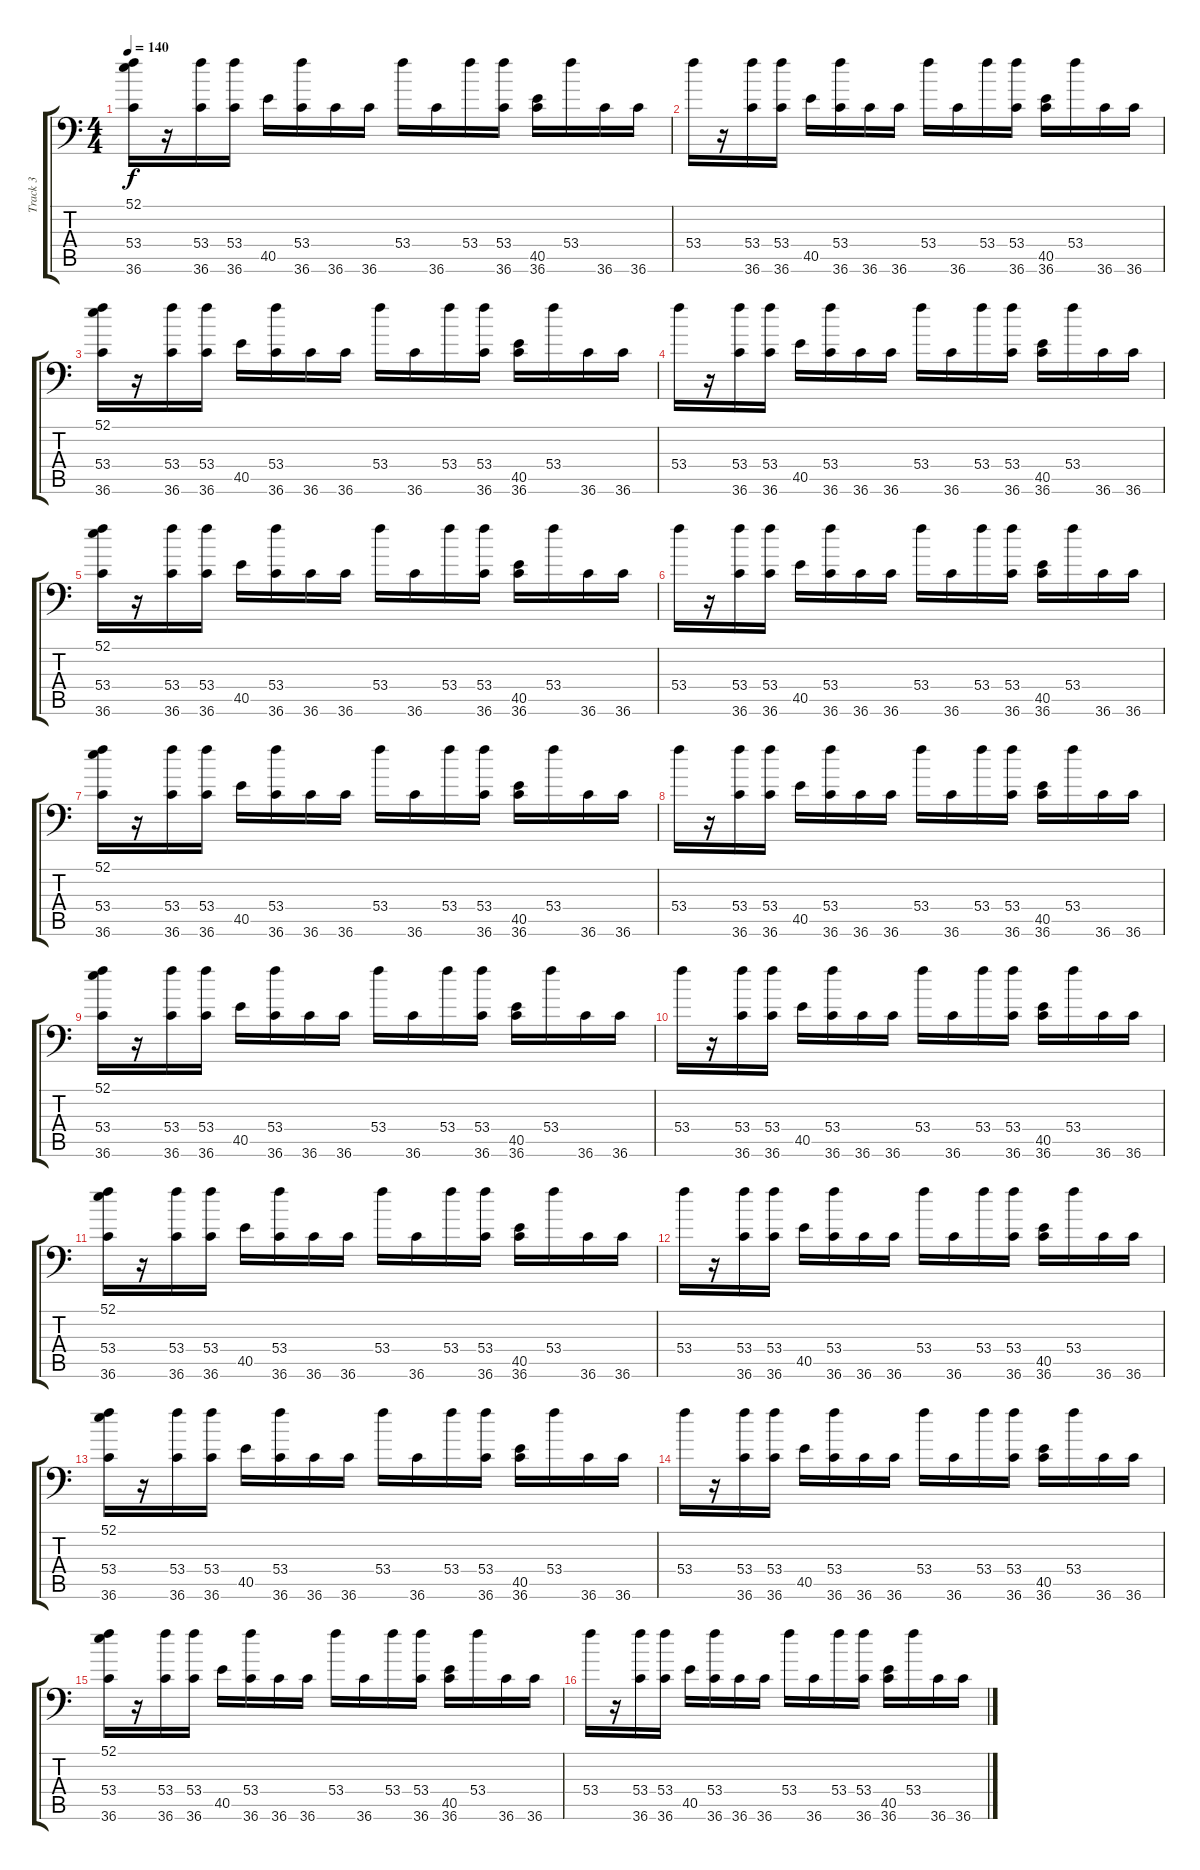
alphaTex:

\track ("Track 3" "Track 3") {instrument acousticgrandpiano}
\staff {score tabs}
\tuning (C-1 C-1 C-1 C-1 C-1 C-1) {hide}
\ts (4 4)
\tempo 140
\clef f4
\ks c
(52.1 53.4 36.6).16{dy f} r.16 (53.4 36.6).16 (53.4 36.6).16 40.5.16 (53.4 36.6).16 36.6.16 36.6.16 53.4.16 36.6.16 53.4.16 (53.4 36.6).16 (40.5 36.6).16 53.4.16 36.6.16 36.6.16 |
53.4.16 r.16 (53.4 36.6).16 (53.4 36.6).16 40.5.16 (53.4 36.6).16 36.6.16 36.6.16 53.4.16 36.6.16 53.4.16 (53.4 36.6).16 (40.5 36.6).16 53.4.16 36.6.16 36.6.16 |
(52.1 53.4 36.6).16 r.16 (53.4 36.6).16 (53.4 36.6).16 40.5.16 (53.4 36.6).16 36.6.16 36.6.16 53.4.16 36.6.16 53.4.16 (53.4 36.6).16 (40.5 36.6).16 53.4.16 36.6.16 36.6.16 |
53.4.16 r.16 (53.4 36.6).16 (53.4 36.6).16 40.5.16 (53.4 36.6).16 36.6.16 36.6.16 53.4.16 36.6.16 53.4.16 (53.4 36.6).16 (40.5 36.6).16 53.4.16 36.6.16 36.6.16 |
(52.1 53.4 36.6).16 r.16 (53.4 36.6).16 (53.4 36.6).16 40.5.16 (53.4 36.6).16 36.6.16 36.6.16 53.4.16 36.6.16 53.4.16 (53.4 36.6).16 (40.5 36.6).16 53.4.16 36.6.16 36.6.16 |
53.4.16 r.16 (53.4 36.6).16 (53.4 36.6).16 40.5.16 (53.4 36.6).16 36.6.16 36.6.16 53.4.16 36.6.16 53.4.16 (53.4 36.6).16 (40.5 36.6).16 53.4.16 36.6.16 36.6.16 |
(52.1 53.4 36.6).16 r.16 (53.4 36.6).16 (53.4 36.6).16 40.5.16 (53.4 36.6).16 36.6.16 36.6.16 53.4.16 36.6.16 53.4.16 (53.4 36.6).16 (40.5 36.6).16 53.4.16 36.6.16 36.6.16 |
53.4.16 r.16 (53.4 36.6).16 (53.4 36.6).16 40.5.16 (53.4 36.6).16 36.6.16 36.6.16 53.4.16 36.6.16 53.4.16 (53.4 36.6).16 (40.5 36.6).16 53.4.16 36.6.16 36.6.16 |
(52.1 53.4 36.6).16 r.16 (53.4 36.6).16 (53.4 36.6).16 40.5.16 (53.4 36.6).16 36.6.16 36.6.16 53.4.16 36.6.16 53.4.16 (53.4 36.6).16 (40.5 36.6).16 53.4.16 36.6.16 36.6.16 |
53.4.16 r.16 (53.4 36.6).16 (53.4 36.6).16 40.5.16 (53.4 36.6).16 36.6.16 36.6.16 53.4.16 36.6.16 53.4.16 (53.4 36.6).16 (40.5 36.6).16 53.4.16 36.6.16 36.6.16 |
(52.1 53.4 36.6).16 r.16 (53.4 36.6).16 (53.4 36.6).16 40.5.16 (53.4 36.6).16 36.6.16 36.6.16 53.4.16 36.6.16 53.4.16 (53.4 36.6).16 (40.5 36.6).16 53.4.16 36.6.16 36.6.16 |
53.4.16 r.16 (53.4 36.6).16 (53.4 36.6).16 40.5.16 (53.4 36.6).16 36.6.16 36.6.16 53.4.16 36.6.16 53.4.16 (53.4 36.6).16 (40.5 36.6).16 53.4.16 36.6.16 36.6.16 |
(52.1 53.4 36.6).16 r.16 (53.4 36.6).16 (53.4 36.6).16 40.5.16 (53.4 36.6).16 36.6.16 36.6.16 53.4.16 36.6.16 53.4.16 (53.4 36.6).16 (40.5 36.6).16 53.4.16 36.6.16 36.6.16 |
53.4.16 r.16 (53.4 36.6).16 (53.4 36.6).16 40.5.16 (53.4 36.6).16 36.6.16 36.6.16 53.4.16 36.6.16 53.4.16 (53.4 36.6).16 (40.5 36.6).16 53.4.16 36.6.16 36.6.16 |
(52.1 53.4 36.6).16 r.16 (53.4 36.6).16 (53.4 36.6).16 40.5.16 (53.4 36.6).16 36.6.16 36.6.16 53.4.16 36.6.16 53.4.16 (53.4 36.6).16 (40.5 36.6).16 53.4.16 36.6.16 36.6.16 |
53.4.16 r.16 (53.4 36.6).16 (53.4 36.6).16 40.5.16 (53.4 36.6).16 36.6.16 36.6.16 53.4.16 36.6.16 53.4.16 (53.4 36.6).16 (40.5 36.6).16 53.4.16 36.6.16 36.6.16
